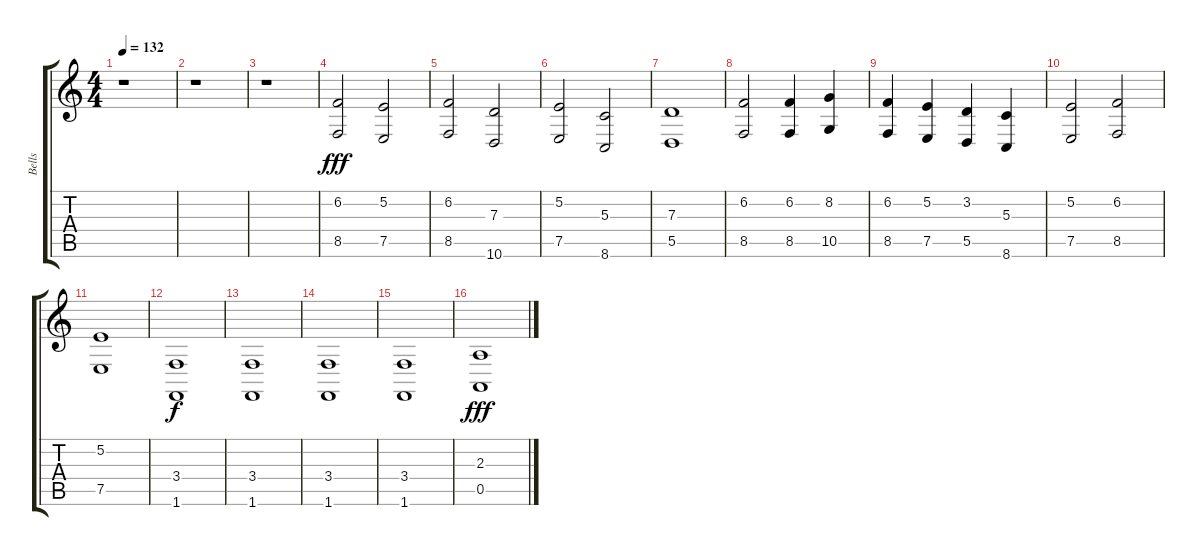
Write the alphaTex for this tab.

\track ("Bells" "Bells") {instrument tubularbells}
\staff {score tabs}
\tuning (E4 B3 G3 D3 A2 E2) {hide}
\ts (4 4)
\tempo 132
\clef g2
\ks c
r.1{dy fff instrument tubularbells} |
r.1 |
r.1 |
(6.2 8.5).2 (5.2 7.5).2 |
(6.2 8.5).2 (7.3 10.6).2 |
(5.2 7.5).2 (5.3 8.6).2 |
(7.3 5.5).1 |
(6.2 8.5).2 (6.2 8.5).4 (8.2 10.5).4 |
(6.2 8.5).4 (5.2 7.5).4 (3.2 5.5).4 (5.3 8.6).4 |
(5.2 7.5).2 (6.2 8.5).2 |
(5.2 7.5).1 |
(3.4 1.6).1{dy f volume 12} |
(3.4 1.6).1 |
(3.4 1.6).1 |
(3.4 1.6).1 |
(2.3 0.5).1{dy fff}
